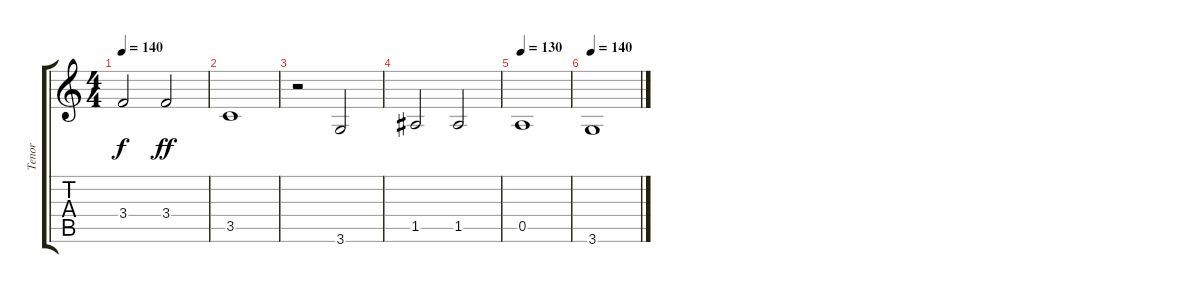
\track ("Tenor" "Tenor") {instrument distortionguitar}
\staff {score tabs}
\tuning (E4 B3 G3 D3 A2 E2) {hide}
\ts (4 4)
\tempo 140
\clef g2
\ks c
3.4{t}.2{dy f} 3.4.2{dy ff} |
3.5.1 |
r.2 3.6.2 |
1.5.2 1.5.2 |
\tempo 130
0.5.1 |
\tempo 140
3.6.1
